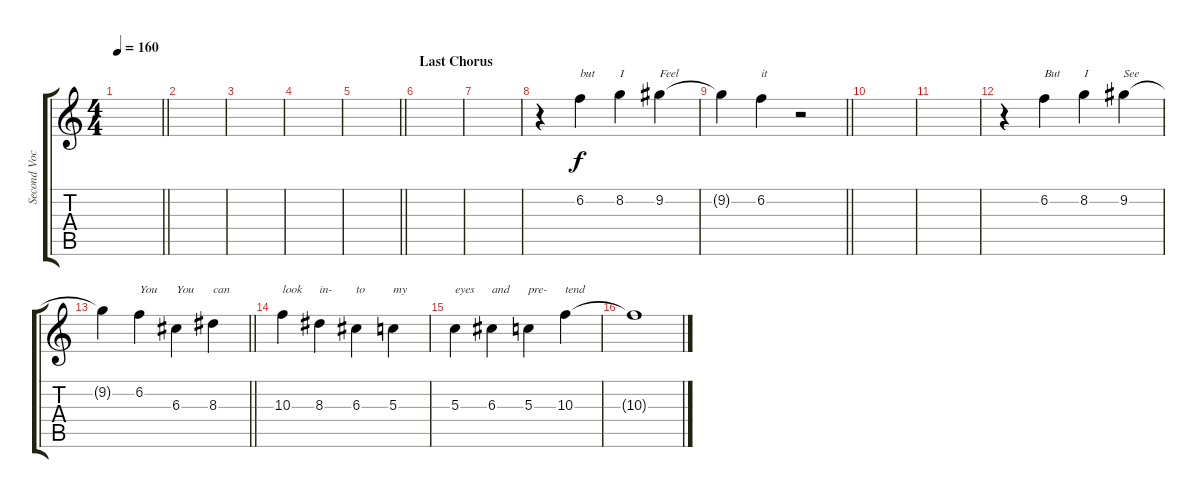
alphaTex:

\track ("Second Vocal" "Second Voc") {instrument contrabass}
\staff {score tabs}
\tuning (E4 B3 G3 D3 A2 E2) {hide}
\ts (4 4)
\tempo 160
\clef g2
\barLineRight lightlight
\ks c
|
|
|
|
\barLineRight lightlight
|
\section ("" "Last Chorus")
|
|
r.4 6.2.4{txt "but"} 8.2.4{txt "I"} 9.2.4{txt "Feel"} |
\barLineRight lightlight
9.2{t}.4 6.2.4{txt "it"} r.2 |
|
|
r.4 6.2.4{txt "But"} 8.2.4{txt "I"} 9.2.4{txt "See"} |
\barLineRight lightlight
9.2{t}.4 6.2.4{txt "You"} 6.3.4{txt "You"} 8.3.4{txt "can"} |
10.3.4{txt "look"} 8.3.4{txt "in-"} 6.3.4{txt "to"} 5.3.4{txt "my"} |
5.3.4{txt "eyes"} 6.3.4{txt "and"} 5.3.4{txt "pre-"} 10.3.4{txt "tend"} |
10.3{t}.1
